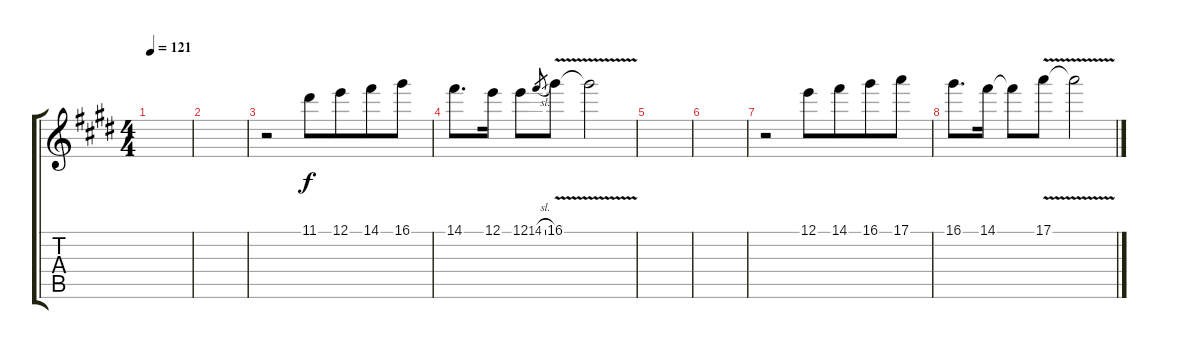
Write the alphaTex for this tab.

\track "" {instrument acousticguitarsteel}
\staff {score tabs}
\tuning (E4 B3 G3 D3 A2 E2) {hide}
\ts (4 4)
\tempo 121
\clef g2
\ks e
|
|
r.2 11.1.8 12.1.8{beam merge} 14.1.8 16.1.8 |
14.1.8{d} 12.1.16 12.1.8 14.1{sl}.8{gr} 16.1{v}.8 16.1{t}.2 |
|
|
r.2 12.1.8 14.1.8{beam merge} 16.1.8 17.1.8 |
16.1.8{d} 14.1.16 14.1{t}.8 17.1{v}.8 17.1{t}.2
